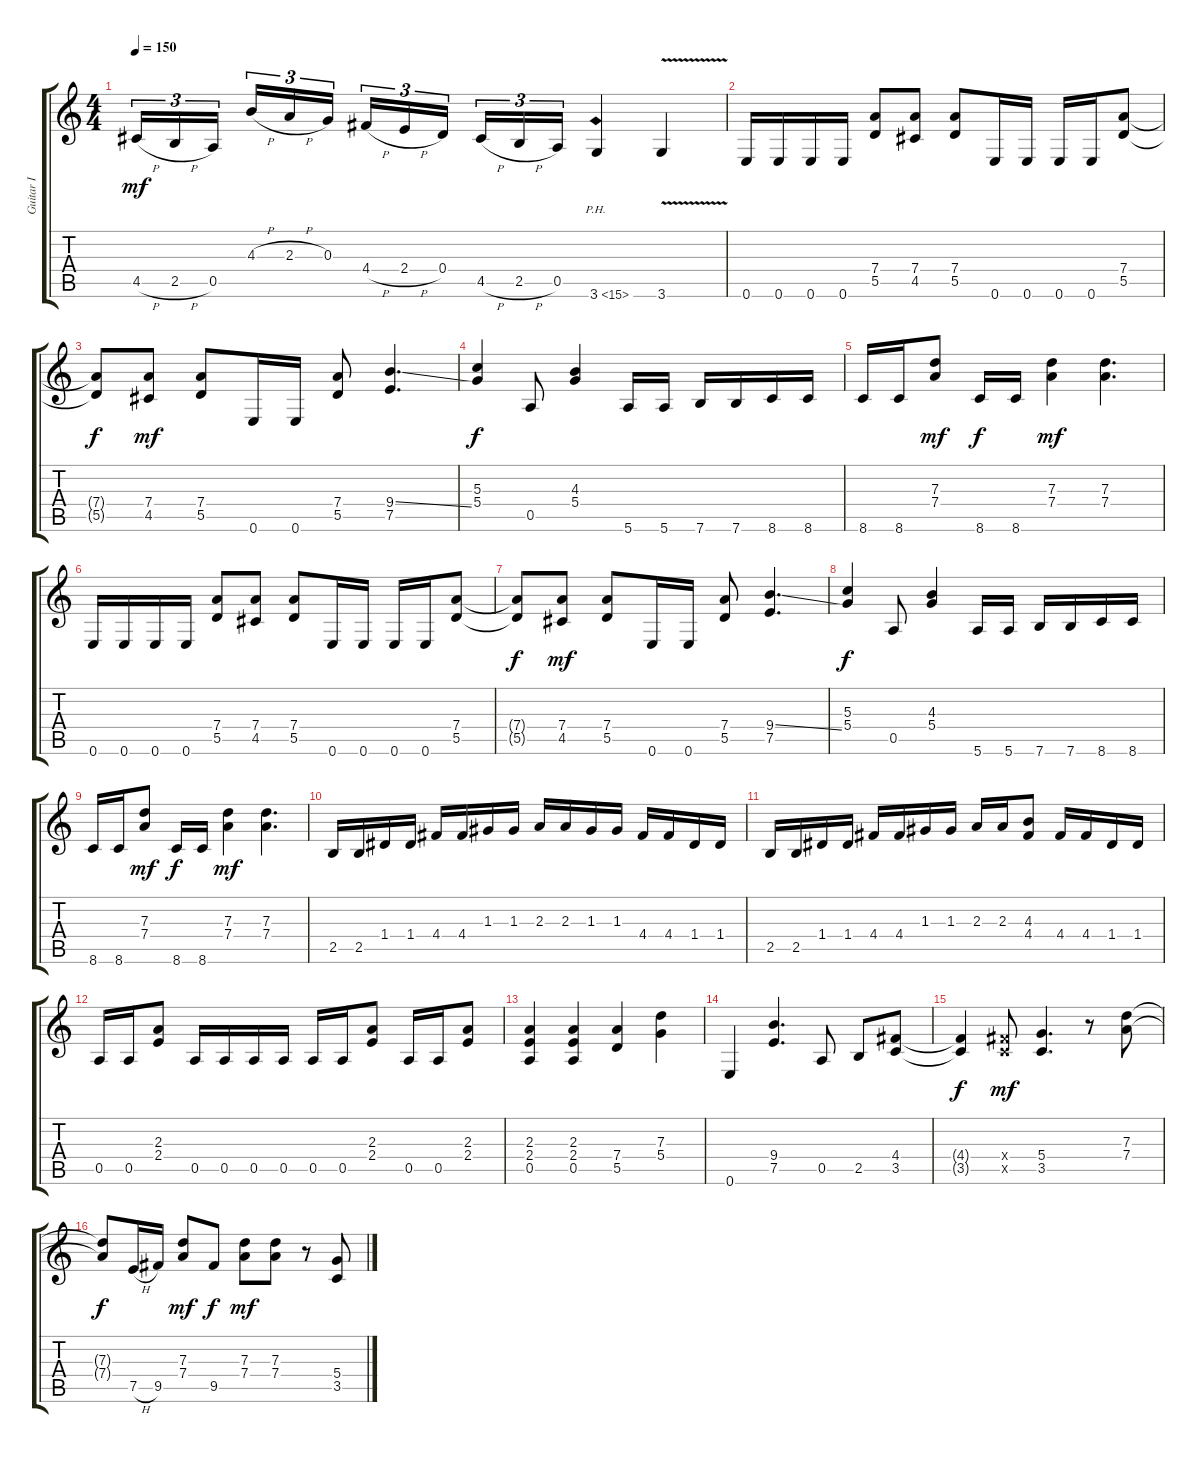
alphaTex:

\track ("Guitar I" "Guitar I") {instrument distortionguitar}
\staff {score tabs}
\tuning (E4 B3 G3 D3 A2 E2) {hide}
\ts (4 4)
\tempo 150
\clef g2
\ks c
4.5{h}.16{tu (3 2) dy mf} 2.5{h}.16{tu (3 2)} 0.5.16{tu (3 2) beam splitsecondary} 4.3{h}.16{tu (3 2)} 2.3{h}.16{tu (3 2)} 0.3.16{tu (3 2)} 4.4{h}.16{tu (3 2)} 2.4{h}.16{tu (3 2)} 0.4.16{tu (3 2) beam splitsecondary} 4.5{h}.16{tu (3 2)} 2.5{h}.16{tu (3 2)} 0.5.16{tu (3 2)} 3.6{ph 12}.4 3.6{v}.4 |
0.6.16 0.6.16 0.6.16 0.6.16 (7.4 5.5).8 (7.4 4.5).8 (7.4 5.5).8 0.6.16 0.6.16 0.6.16 0.6.16 (7.4 5.5).8 |
(7.4{t} 5.5{t}).8{dy f} (7.4 4.5).8{dy mf} (7.4 5.5).8 0.6.16 0.6.16 (7.4 5.5).8 (9.4{ss} 7.5).4{d} |
(5.3 5.4).4{dy f} 0.5.8 (4.3 5.4).4 5.6.16 5.6.16 7.6.16 7.6.16 8.6.16 8.6.16 |
8.6.16 8.6.16 (7.3 7.4).8{dy mf} 8.6.16{dy f} 8.6.16 (7.3 7.4).4{dy mf} (7.3 7.4).4{d} |
0.6.16 0.6.16 0.6.16 0.6.16 (7.4 5.5).8 (7.4 4.5).8 (7.4 5.5).8 0.6.16 0.6.16 0.6.16 0.6.16 (7.4 5.5).8 |
(7.4{t} 5.5{t}).8{dy f} (7.4 4.5).8{dy mf} (7.4 5.5).8 0.6.16 0.6.16 (7.4 5.5).8 (9.4{ss} 7.5).4{d} |
(5.3 5.4).4{dy f} 0.5.8 (4.3 5.4).4 5.6.16 5.6.16 7.6.16 7.6.16 8.6.16 8.6.16 |
8.6.16 8.6.16 (7.3 7.4).8{dy mf} 8.6.16{dy f} 8.6.16 (7.3 7.4).4{dy mf} (7.3 7.4).4{d} |
2.5.16 2.5.16 1.4.16 1.4.16 4.4.16 4.4.16 1.3.16 1.3.16 2.3.16 2.3.16 1.3.16 1.3.16 4.4.16 4.4.16 1.4.16 1.4.16 |
2.5.16 2.5.16 1.4.16 1.4.16 4.4.16 4.4.16 1.3.16 1.3.16 2.3.16 2.3.16 (4.3 4.4).8 4.4.16 4.4.16 1.4.16 1.4.16 |
0.5.16 0.5.16 (2.3 2.4).8 0.5.16 0.5.16 0.5.16 0.5.16 0.5.16 0.5.16 (2.3 2.4).8 0.5.16 0.5.16 (2.3 2.4).8 |
(2.3 2.4 0.5).4 (2.3 2.4 0.5).4 (7.4 5.5).4 (7.3 5.4).4 |
0.6.4 (9.4 7.5).4{d} 0.5.8 2.5.8 (4.4 3.5).8 |
(4.4{t} 3.5{t}).4{dy f} (4.4{x} 3.5{x}).8{dy mf} (5.4 3.5).4{d} r.8 (7.3 7.4).8 |
(7.3{t} 7.4{t}).8{dy f} 7.5{h}.16 9.5.16 (7.3 7.4).8{dy mf} 9.5.8{dy f} (7.3 7.4).8{dy mf} (7.3 7.4).8 r.8 (5.4 3.5).8
